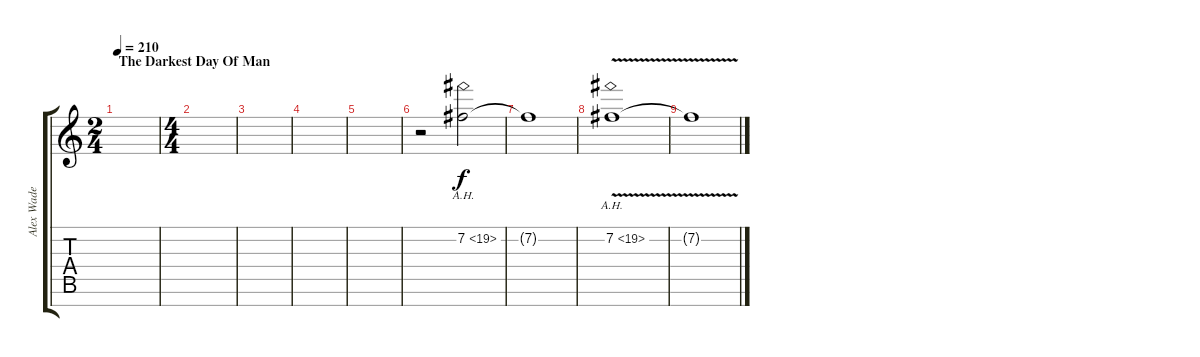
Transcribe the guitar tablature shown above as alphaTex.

\track ("Alex Wade (Guitar Harmonics)" "Alex Wade ") {instrument distortionguitar}
\staff {score tabs}
\tuning (E4 B3 G3 D3 A2 E2 B1) {hide}
\ts (2 4)
\section ("" "The Darkest Day Of Man")
\tempo 210
\clef g2
\ks c
|
\ts (4 4)
|
|
|
|
r.2 7.2{ah 12}.2 |
7.2{t}.1 |
7.2{ah 12 v}.1 |
7.2{t}.1
